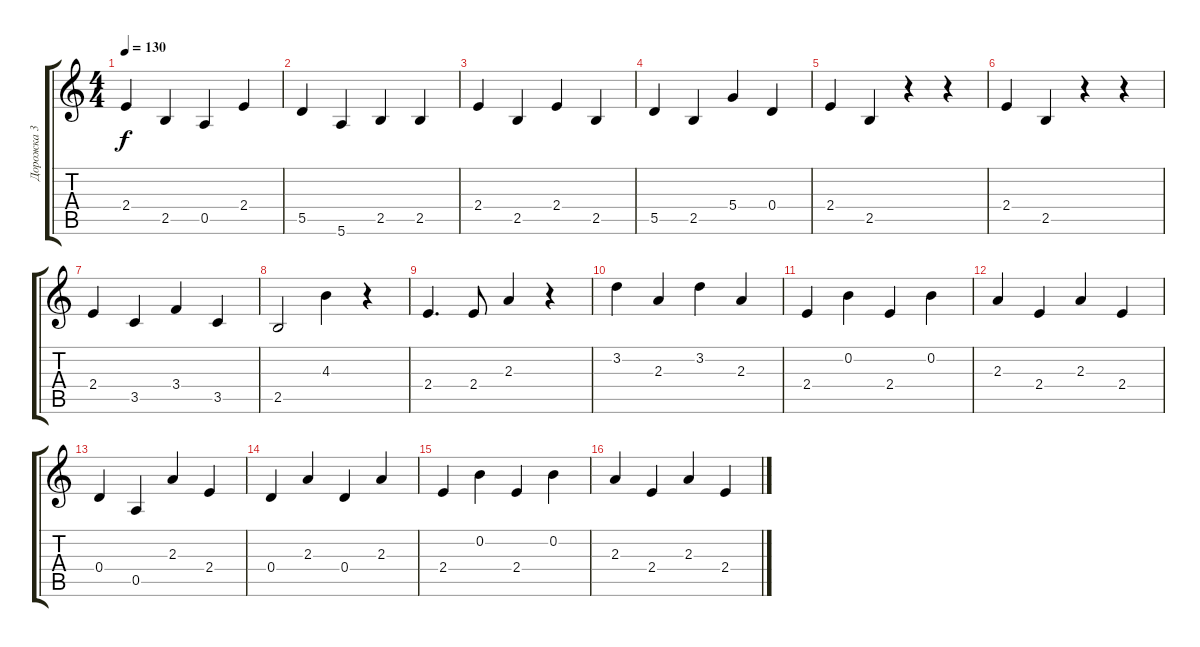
\track ("Дорожка 3" "Дорожка 3") {instrument electricbassfinger}
\staff {score tabs}
\tuning (E4 B3 G3 D3 A2 E2) {hide}
\ts (4 4)
\tempo 130
\clef g2
\ks c
2.4.4{dy f} 2.5.4 0.5.4 2.4.4 |
5.5.4 5.6.4 2.5.4 2.5.4 |
2.4.4 2.5.4 2.4.4 2.5.4 |
5.5.4 2.5.4 5.4.4 0.4.4 |
2.4.4 2.5.4 r.4 r.4 |
2.4.4 2.5.4 r.4 r.4 |
2.4.4 3.5.4 3.4.4 3.5.4 |
2.5.2 4.3.4 r.4 |
2.4.4{d} 2.4.8 2.3.4 r.4 |
3.2.4 2.3.4 3.2.4 2.3.4 |
2.4.4 0.2.4 2.4.4 0.2.4 |
2.3.4 2.4.4 2.3.4 2.4.4 |
0.4.4 0.5.4 2.3.4 2.4.4 |
0.4.4 2.3.4 0.4.4 2.3.4 |
2.4.4 0.2.4 2.4.4 0.2.4 |
2.3.4 2.4.4 2.3.4 2.4.4
